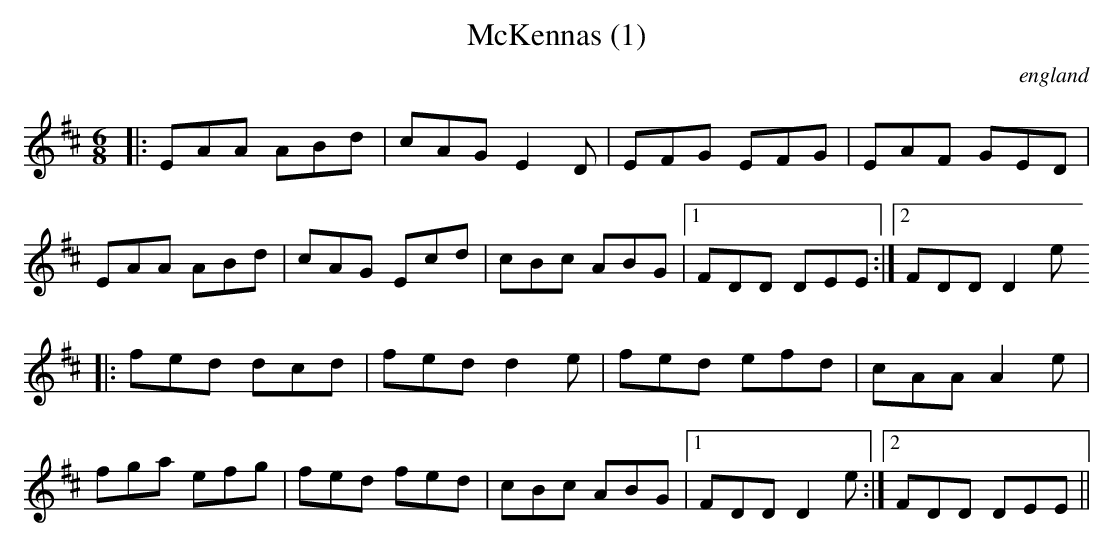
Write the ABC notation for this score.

X:1
T:McKennas (1)
O:england
M:6/8
L:1/8
K:D
|:EAA ABd|cAG E2D|EFG EFG|EAF GED|
EAA ABd|cAG Ecd|cBc ABG|1 FDD DEE:|2 FDD D2e
|:fed dcd|fed d2e|fed efd|cAA A2e|
fga efg|fed fed|cBc ABG|1 FDD D2e:|2 FDD DEE||
